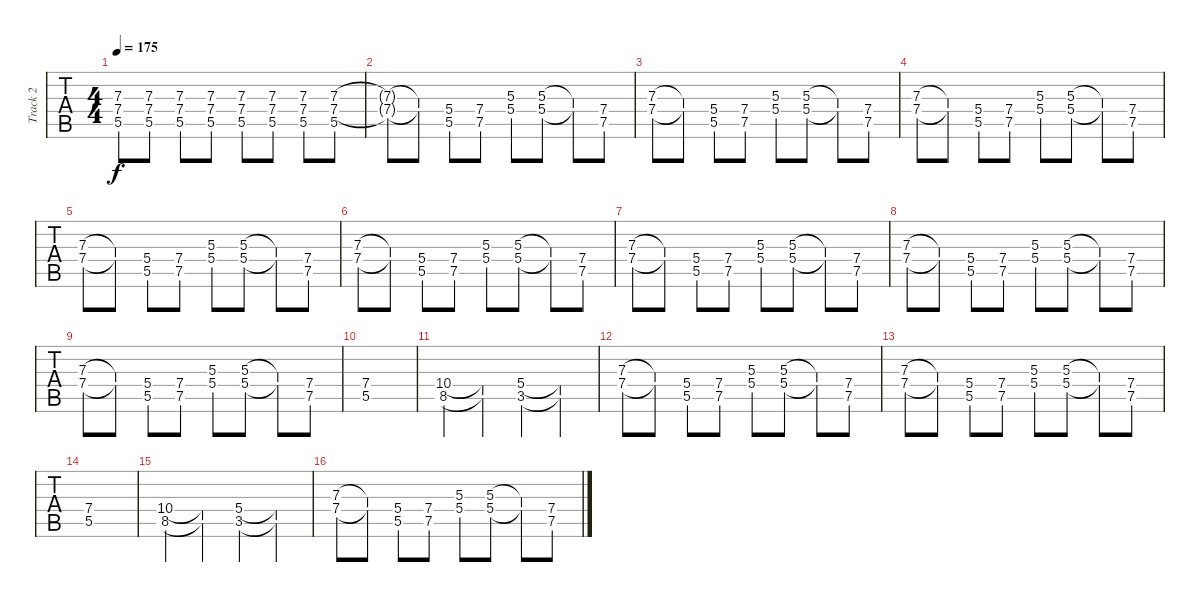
\track ("Track 2" "Track 2") {instrument distortionguitar}
\staff {tabs}
\tuning (Eb4 Bb3 Gb3 Db3 Ab2 Eb2) {hide}
\ts (4 4)
\tempo 175
\clef g2
\ks c
(7.3 7.4 5.5).8{dy f} (7.3 7.4 5.5).8 (7.3 7.4 5.5).8 (7.3 7.4 5.5).8 (7.3 7.4 5.5).8 (7.3 7.4 5.5).8 (7.3 7.4 5.5).8 (7.3 7.4 5.5).8 |
(7.3{t} 7.4{t}).8 (7.3{t} 7.4{t}).8 (5.4 5.5).8 (7.4 7.5).8 (5.3 5.4).8 (5.3 5.4).8 (5.3{t} 5.4{t}).8 (7.4 7.5).8 |
(7.3 7.4).8 (7.3{t} 7.4{t}).8 (5.4 5.5).8 (7.4 7.5).8 (5.3 5.4).8 (5.3 5.4).8 (5.3{t} 5.4{t}).8 (7.4 7.5).8 |
(7.3 7.4).8 (7.3{t} 7.4{t}).8 (5.4 5.5).8 (7.4 7.5).8 (5.3 5.4).8 (5.3 5.4).8 (5.3{t} 5.4{t}).8 (7.4 7.5).8 |
(7.3 7.4).8 (7.3{t} 7.4{t}).8 (5.4 5.5).8 (7.4 7.5).8 (5.3 5.4).8 (5.3 5.4).8 (5.3{t} 5.4{t}).8 (7.4 7.5).8 |
(7.3 7.4).8 (7.3{t} 7.4{t}).8 (5.4 5.5).8 (7.4 7.5).8 (5.3 5.4).8 (5.3 5.4).8 (5.3{t} 5.4{t}).8 (7.4 7.5).8 |
(7.3 7.4).8 (7.3{t} 7.4{t}).8 (5.4 5.5).8 (7.4 7.5).8 (5.3 5.4).8 (5.3 5.4).8 (5.3{t} 5.4{t}).8 (7.4 7.5).8 |
(7.3 7.4).8 (7.3{t} 7.4{t}).8 (5.4 5.5).8 (7.4 7.5).8 (5.3 5.4).8 (5.3 5.4).8 (5.3{t} 5.4{t}).8 (7.4 7.5).8 |
(7.3 7.4).8 (7.3{t} 7.4{t}).8 (5.4 5.5).8 (7.4 7.5).8 (5.3 5.4).8 (5.3 5.4).8 (5.3{t} 5.4{t}).8 (7.4 7.5).8 |
(7.4 5.5).1 |
(10.4 8.5).4 (10.4{t} 8.5{t}).4 (5.4 3.5).4 (5.4{t} 3.5{t}).4 |
(7.3 7.4).8 (7.3{t} 7.4{t}).8 (5.4 5.5).8 (7.4 7.5).8 (5.3 5.4).8 (5.3 5.4).8 (5.3{t} 5.4{t}).8 (7.4 7.5).8 |
(7.3 7.4).8 (7.3{t} 7.4{t}).8 (5.4 5.5).8 (7.4 7.5).8 (5.3 5.4).8 (5.3 5.4).8 (5.3{t} 5.4{t}).8 (7.4 7.5).8 |
(7.4 5.5).1 |
(10.4 8.5).4 (10.4{t} 8.5{t}).4 (5.4 3.5).4 (5.4{t} 3.5{t}).4 |
(7.3 7.4).8 (7.3{t} 7.4{t}).8 (5.4 5.5).8 (7.4 7.5).8 (5.3 5.4).8 (5.3 5.4).8 (5.3{t} 5.4{t}).8 (7.4 7.5).8
